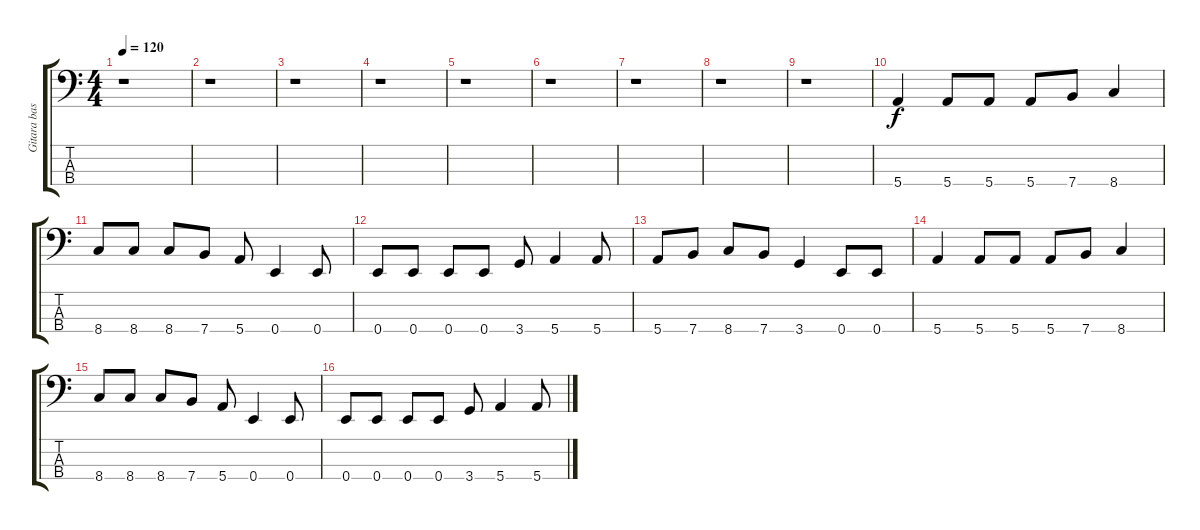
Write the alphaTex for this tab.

\track ("Gitara basowa" "Gitara bas") {instrument electricbassfinger}
\staff {score tabs}
\tuning (G2 D2 A1 E1) {hide}
\ts (4 4)
\tempo 120
\clef f4
\ks c
r.1{dy f instrument electricbassfinger} |
r.1 |
r.1 |
r.1 |
r.1 |
r.1 |
r.1 |
r.1 |
r.1 |
5.4.4 5.4.8 5.4.8 5.4.8 7.4.8 8.4.4 |
8.4.8 8.4.8 8.4.8 7.4.8 5.4.8 0.4.4 0.4.8 |
0.4.8 0.4.8 0.4.8 0.4.8 3.4.8 5.4.4 5.4.8 |
5.4.8 7.4.8 8.4.8 7.4.8 3.4.4 0.4.8 0.4.8 |
5.4.4 5.4.8 5.4.8 5.4.8 7.4.8 8.4.4 |
8.4.8 8.4.8 8.4.8 7.4.8 5.4.8 0.4.4 0.4.8 |
0.4.8 0.4.8 0.4.8 0.4.8 3.4.8 5.4.4 5.4.8
